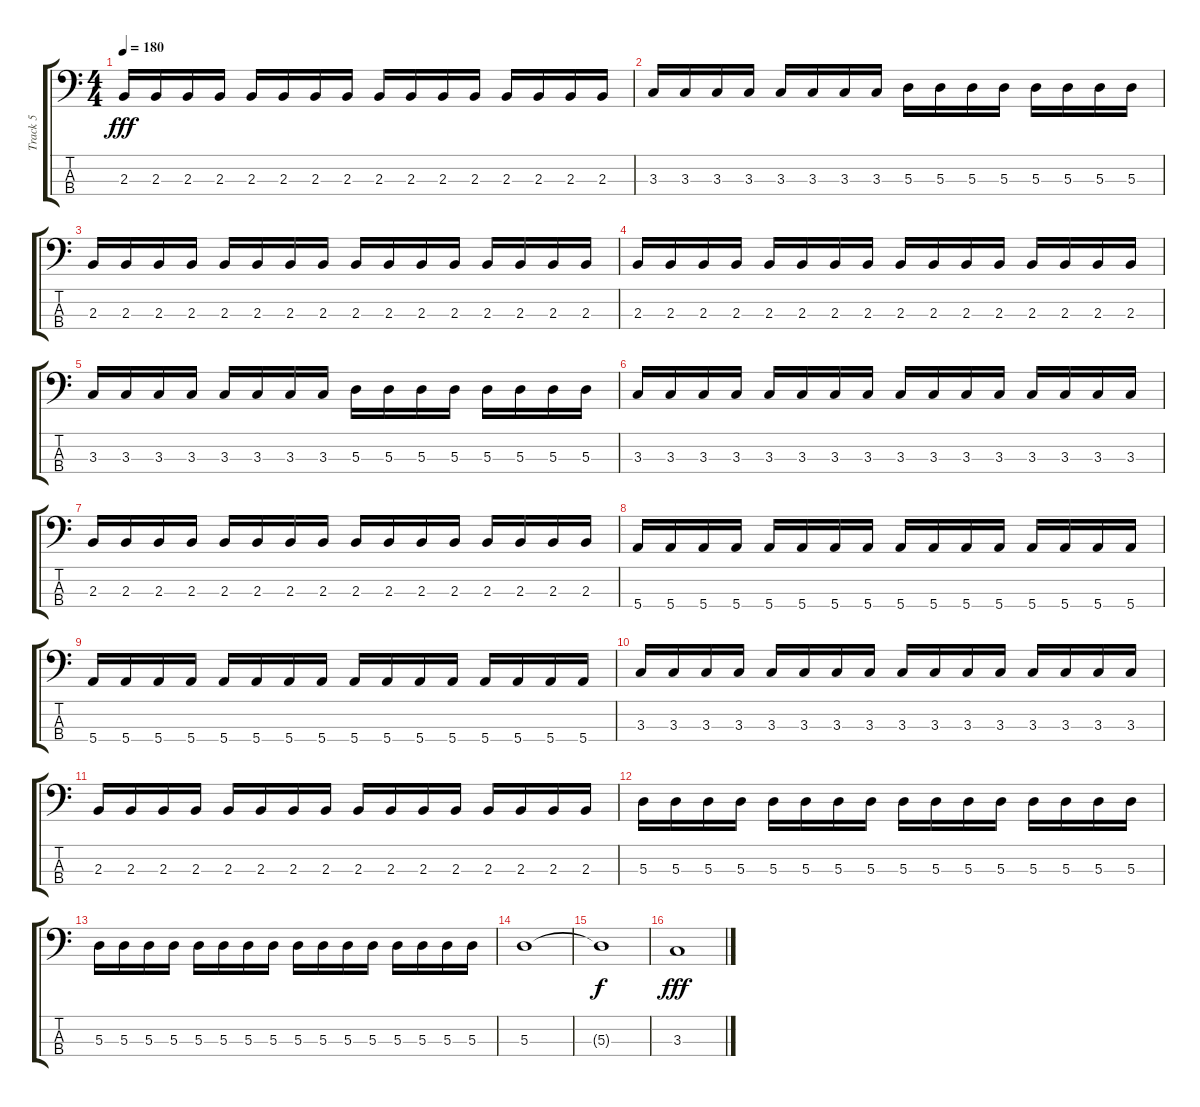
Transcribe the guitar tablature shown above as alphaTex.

\track ("Track 5" "Track 5") {instrument electricbassfinger}
\staff {score tabs}
\tuning (G2 D2 A1 E1) {hide}
\ts (4 4)
\tempo 180
\clef f4
\ks c
2.3.16{dy fff} 2.3.16 2.3.16 2.3.16 2.3.16 2.3.16 2.3.16 2.3.16 2.3.16 2.3.16 2.3.16 2.3.16 2.3.16 2.3.16 2.3.16 2.3.16 |
3.3.16 3.3.16 3.3.16 3.3.16 3.3.16 3.3.16 3.3.16 3.3.16 5.3.16 5.3.16 5.3.16 5.3.16 5.3.16 5.3.16 5.3.16 5.3.16 |
2.3.16 2.3.16 2.3.16 2.3.16 2.3.16 2.3.16 2.3.16 2.3.16 2.3.16 2.3.16 2.3.16 2.3.16 2.3.16 2.3.16 2.3.16 2.3.16 |
2.3.16 2.3.16 2.3.16 2.3.16 2.3.16 2.3.16 2.3.16 2.3.16 2.3.16 2.3.16 2.3.16 2.3.16 2.3.16 2.3.16 2.3.16 2.3.16 |
3.3.16 3.3.16 3.3.16 3.3.16 3.3.16 3.3.16 3.3.16 3.3.16 5.3.16 5.3.16 5.3.16 5.3.16 5.3.16 5.3.16 5.3.16 5.3.16 |
3.3.16 3.3.16 3.3.16 3.3.16 3.3.16 3.3.16 3.3.16 3.3.16 3.3.16 3.3.16 3.3.16 3.3.16 3.3.16 3.3.16 3.3.16 3.3.16 |
2.3.16 2.3.16 2.3.16 2.3.16 2.3.16 2.3.16 2.3.16 2.3.16 2.3.16 2.3.16 2.3.16 2.3.16 2.3.16 2.3.16 2.3.16 2.3.16 |
5.4.16 5.4.16 5.4.16 5.4.16 5.4.16 5.4.16 5.4.16 5.4.16 5.4.16 5.4.16 5.4.16 5.4.16 5.4.16 5.4.16 5.4.16 5.4.16 |
5.4.16 5.4.16 5.4.16 5.4.16 5.4.16 5.4.16 5.4.16 5.4.16 5.4.16 5.4.16 5.4.16 5.4.16 5.4.16 5.4.16 5.4.16 5.4.16 |
3.3.16 3.3.16 3.3.16 3.3.16 3.3.16 3.3.16 3.3.16 3.3.16 3.3.16 3.3.16 3.3.16 3.3.16 3.3.16 3.3.16 3.3.16 3.3.16 |
2.3.16 2.3.16 2.3.16 2.3.16 2.3.16 2.3.16 2.3.16 2.3.16 2.3.16 2.3.16 2.3.16 2.3.16 2.3.16 2.3.16 2.3.16 2.3.16 |
5.3.16 5.3.16 5.3.16 5.3.16 5.3.16 5.3.16 5.3.16 5.3.16 5.3.16 5.3.16 5.3.16 5.3.16 5.3.16 5.3.16 5.3.16 5.3.16 |
5.3.16 5.3.16 5.3.16 5.3.16 5.3.16 5.3.16 5.3.16 5.3.16 5.3.16 5.3.16 5.3.16 5.3.16 5.3.16 5.3.16 5.3.16 5.3.16 |
5.3.1 |
5.3{t}.1{dy f} |
3.3.1{dy fff}
